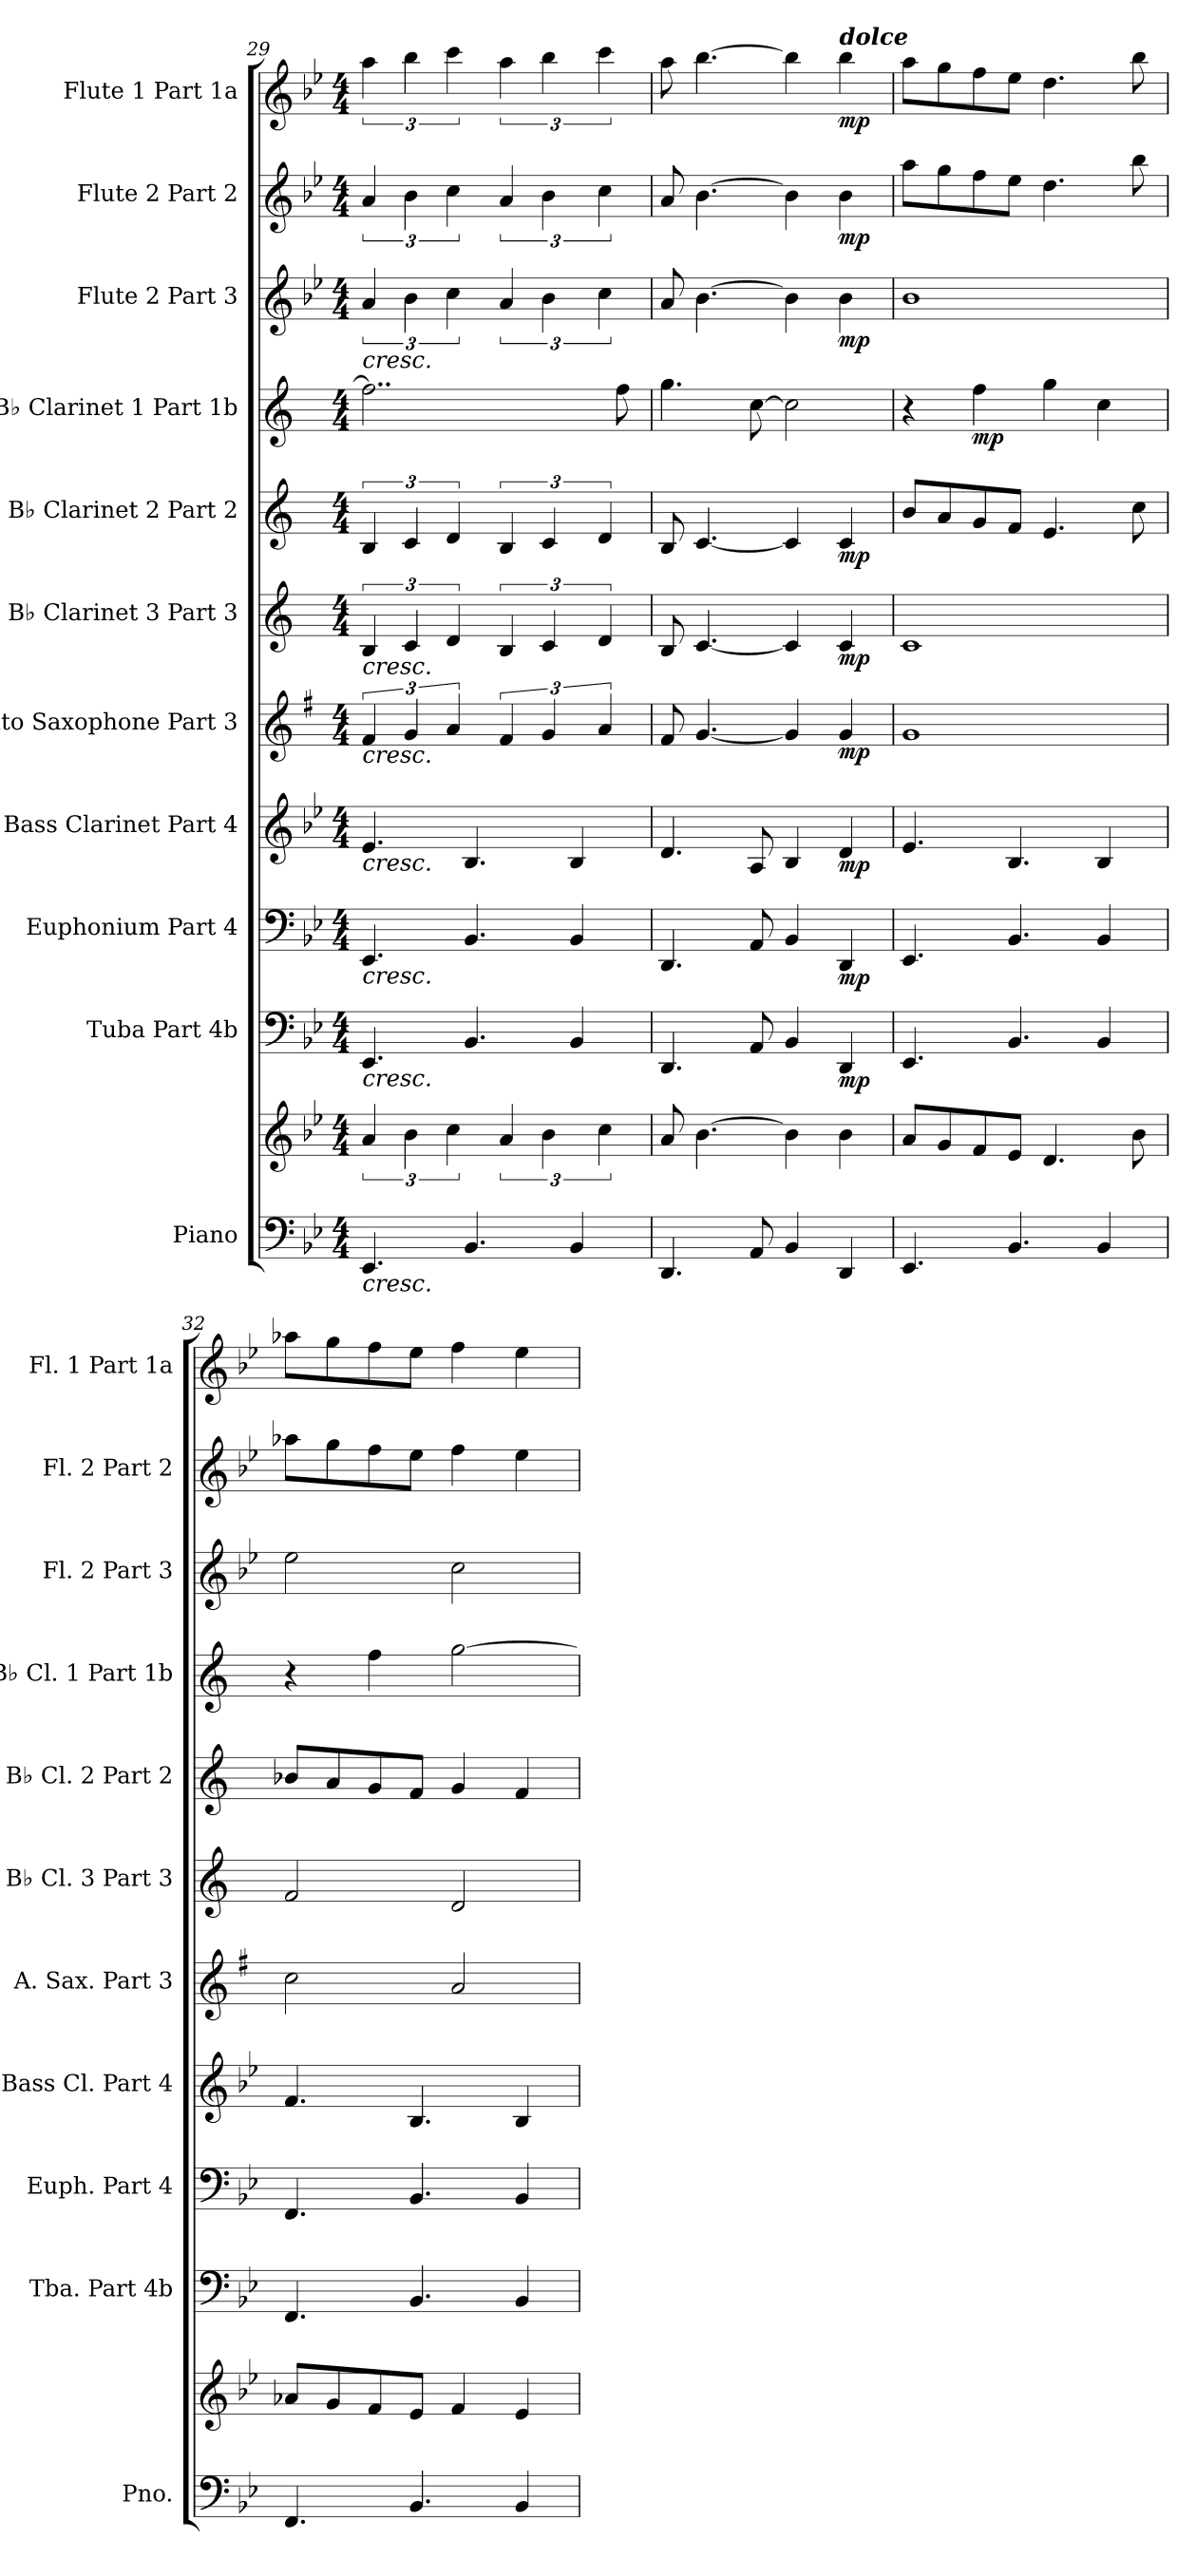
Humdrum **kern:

**kern	**kern	**dynam	**kern	**dynam	**kern	**dynam	**kern	**dynam	**kern	**dynam	**kern	**dynam	**kern	**dynam	**kern	**dynam	**kern	**dynam	**kern	**dynam	**kern	**dynam
*part11	*part11	*part11	*part10	*part10	*part9	*part9	*part8	*part8	*part7	*part7	*part6	*part6	*part5	*part5	*part4	*part4	*part3	*part3	*part2	*part2	*part1	*part1
*staff12	*staff11	*staff11/12	*staff10	*staff10	*staff9	*staff9	*staff8	*staff8	*staff7	*staff7	*staff6	*staff6	*staff5	*staff5	*staff4	*staff4	*staff3	*staff3	*staff2	*staff2	*staff1	*staff1
*I"Piano	*	*	*I"Tuba Part 4b	*	*I"Euphonium Part 4	*	*I"Bass Clarinet Part 4	*	*I"Alto Saxophone Part 3	*	*I"B♭ Clarinet 3 Part 3	*	*I"B♭ Clarinet 2 Part 2	*	*I"B♭ Clarinet 1 Part 1b	*	*I"Flute 2 Part 3	*	*I"Flute 2 Part 2	*	*I"Flute 1 Part 1a	*
*I'Pno.	*	*	*I'Tba. Part 4b	*	*I'Euph. Part 4	*	*I'Bass Cl. Part 4	*	*I'A. Sax. Part 3	*	*I'B♭ Cl. 3 Part 3	*	*I'B♭ Cl. 2 Part 2	*	*I'B♭ Cl. 1 Part 1b	*	*I'Fl. 2 Part 3	*	*I'Fl. 2 Part 2	*	*I'Fl. 1 Part 1a	*
*clefF4	*clefG2	*	*clefF4	*	*clefF4	*	*clefG2	*	*clefG2	*	*clefG2	*	*clefG2	*	*clefG2	*	*clefG2	*	*clefG2	*	*clefG2	*
*	*	*	*	*	*	*	*ITrd8c14	*	*ITrd5c9	*	*ITrd1c2	*	*ITrd1c2	*	*ITrd1c2	*	*	*	*	*	*	*
*k[b-e-]	*k[b-e-]	*	*k[b-e-]	*	*k[b-e-]	*	*k[b-e-]	*	*k[b-e-]	*	*k[b-e-]	*	*k[b-e-]	*	*k[b-e-]	*	*k[b-e-]	*	*k[b-e-]	*	*k[b-e-]	*
*M4/4	*M4/4	*	*M4/4	*	*M4/4	*	*M4/4	*	*M4/4	*	*M4/4	*	*M4/4	*	*M4/4	*	*M4/4	*	*M4/4	*	*M4/4	*
=29	=29	=29	=29	=29	=29	=29	=29	=29	=29	=29	=29	=29	=29	=29	=29	=29	=29	=29	=29	=29	=29	=29
!	!	!	!	!	!	!	!	!	!	!	!	!	!	!	!	!	!LO:TX:b:i:t=cresc.	!	!	!	!	!
!	!	!	!	!	!	!	!	!	!	!	!LO:TX:b:i:t=cresc.	!	!	!	!	!	!	!	!	!	!	!
!	!	!	!	!	!	!	!	!	!LO:TX:b:i:t=cresc.	!	!	!	!	!	!	!	!	!	!	!	!	!
!	!	!	!	!	!	!	!LO:TX:b:i:t=cresc.	!	!	!	!	!	!	!	!	!	!	!	!	!	!	!
!	!	!	!	!	!LO:TX:b:i:t=cresc.	!	!	!	!	!	!	!	!	!	!	!	!	!	!	!	!	!
!	!	!	!LO:TX:b:i:t=cresc.	!	!	!	!	!	!	!	!	!	!	!	!	!	!	!	!	!	!	!
!LO:TX:b:i:t=cresc.	!	!	!	!	!	!	!	!	!	!	!	!	!	!	!	!	!	!	!	!	!	!
4.EE-/	6a/	.	4.EE-/	.	4.EE-/	.	4.E-/	.	6A/	.	6A/	.	6A/	.	2..ee-\]	.	6a/	.	6a/	.	6aa\	.
.	6b-\	.	.	.	.	.	.	.	6B-/	.	6B-/	.	6B-/	.	.	.	6b-\	.	6b-\	.	6bb-\	.
.	6cc\	.	.	.	.	.	.	.	6c/	.	6c/	.	6c/	.	.	.	6cc\	.	6cc\	.	6ccc\	.
4.BB-/	.	.	4.BB-/	.	4.BB-/	.	4.BB-/	.	.	.	.	.	.	.	.	.	.	.	.	.	.	.
.	6a/	.	.	.	.	.	.	.	6A/	.	6A/	.	6A/	.	.	.	6a/	.	6a/	.	6aa\	.
.	6b-\	.	.	.	.	.	.	.	6B-/	.	6B-/	.	6B-/	.	.	.	6b-\	.	6b-\	.	6bb-\	.
4BB-/	.	.	4BB-/	.	4BB-/	.	4BB-/	.	.	.	.	.	.	.	.	.	.	.	.	.	.	.
.	6cc\	.	.	.	.	.	.	.	6c/	.	6c/	.	6c/	.	.	.	6cc\	.	6cc\	.	6ccc\	.
.	.	.	.	.	.	.	.	.	.	.	.	.	.	.	8ee-\	.	.	.	.	.	.	.
!!LO:PB:g=z
=30	=30	=30	=30	=30	=30	=30	=30	=30	=30	=30	=30	=30	=30	=30	=30	=30	=30	=30	=30	=30	=30	=30
4.DD/	8a/	.	4.DD/	.	4.DD/	.	4.D/	.	8A/	.	8A/	.	8A/	.	4.ff\	.	8a/	.	8a/	.	8aa\	.
.	[4.b-\	.	.	.	.	.	.	.	[4.B-/	.	[4.B-/	.	[4.B-/	.	.	.	[4.b-\	.	[4.b-\	.	[4.bb-\	.
8AA/	.	.	8AA/	.	8AA/	.	8AA/	.	.	.	.	.	.	.	[8b-\	.	.	.	.	.	.	.
4BB-/	4b-\]	.	4BB-/	.	4BB-/	.	4BB-/	.	4B-/]	.	4B-/]	.	4B-/]	.	2b-\]	.	4b-\]	.	4b-\]	.	4bb-\]	.
!	!	!	!	!	!	!	!	!	!	!	!	!	!	!	!	!	!	!	!	!	!LO:TX:a:Bi:t=dolce	!
!	!	!LO:DY:b=2	!	!	!	!	!	!	!	!	!	!	!	!	!	!	!	!	!	!	!	!
!	!	!LO:DY:n=1:b	!	!LO:DY:b	!	!LO:DY:b	!	!LO:DY:b	!	!LO:DY:b	!	!LO:DY:b	!	!LO:DY:b	!	!	!	!LO:DY:b	!	!LO:DY:b	!	!LO:DY:b
4DD/	4b-\	mp mp	4DD/	mp	4DD/	mp	4D/	mp	4B-/	mp	4B-/	mp	4B-/	mp	.	.	4b-\	mp	4b-\	mp	4bb-\	mp
=31	=31	=31	=31	=31	=31	=31	=31	=31	=31	=31	=31	=31	=31	=31	=31	=31	=31	=31	=31	=31	=31	=31
4.EE-/	8a/L	.	4.EE-/	.	4.EE-/	.	4.E-/	.	1B-	.	1B-	.	8a/L	.	4r	.	1b-	.	8aa\L	.	8aa\L	.
.	8g/	.	.	.	.	.	.	.	.	.	.	.	8g/	.	.	.	.	.	8gg\	.	8gg\	.
!	!	!	!	!	!	!	!	!	!	!	!	!	!	!	!	!LO:DY:b	!	!	!	!	!	!
.	8f/	.	.	.	.	.	.	.	.	.	.	.	8f/	.	4ee-\	mp	.	.	8ff\	.	8ff\	.
4.BB-/	8e-/J	.	4.BB-/	.	4.BB-/	.	4.BB-/	.	.	.	.	.	8e-/J	.	.	.	.	.	8ee-\J	.	8ee-\J	.
.	4.d/	.	.	.	.	.	.	.	.	.	.	.	4.d/	.	4ff\	.	.	.	4.dd\	.	4.dd\	.
4BB-/	.	.	4BB-/	.	4BB-/	.	4BB-/	.	.	.	.	.	.	.	4b-\	.	.	.	.	.	.	.
.	8b-\	.	.	.	.	.	.	.	.	.	.	.	8b-\	.	.	.	.	.	8bb-\	.	8bb-\	.
=32	=32	=32	=32	=32	=32	=32	=32	=32	=32	=32	=32	=32	=32	=32	=32	=32	=32	=32	=32	=32	=32	=32
4.FF/	8a-X/L	.	4.FF/	.	4.FF/	.	4.F/	.	2e-\	.	2e-/	.	8a-X/L	.	4r	.	2ee-\	.	8aa-X\L	.	8aa-X\L	.
.	8g/	.	.	.	.	.	.	.	.	.	.	.	8g/	.	.	.	.	.	8gg\	.	8gg\	.
.	8f/	.	.	.	.	.	.	.	.	.	.	.	8f/	.	4ee-\	.	.	.	8ff\	.	8ff\	.
4.BB-/	8e-/J	.	4.BB-/	.	4.BB-/	.	4.BB-/	.	.	.	.	.	8e-/J	.	.	.	.	.	8ee-\J	.	8ee-\J	.
.	4f/	.	.	.	.	.	.	.	2c/	.	2c/	.	4f/	.	[2ff\	.	2cc\	.	4ff\	.	4ff\	.
4BB-/	4e-/	.	4BB-/	.	4BB-/	.	4BB-/	.	.	.	.	.	4e-/	.	.	.	.	.	4ee-\	.	4ee-\	.
=	=	=	=	=	=	=	=	=	=	=	=	=	=	=	=	=	=	=	=	=	=	=
*-	*-	*-	*-	*-	*-	*-	*-	*-	*-	*-	*-	*-	*-	*-	*-	*-	*-	*-	*-	*-	*-	*-
